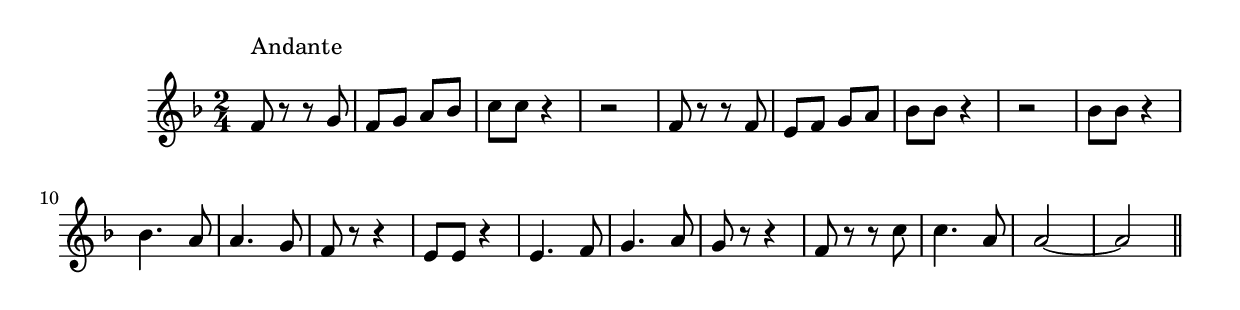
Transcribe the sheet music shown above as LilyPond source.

\version "2.14.0"
%{\header {
  composer = "B. Crowell"
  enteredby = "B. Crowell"
}%}
\score{{\key f \major
\time 2/4
%{\tempo 4=120
%}\relative f' {
  f8^\markup{\column { "Andante" " " }} r r g | f g a bes | c c r4 | r2 |
  f,8 r r f | e f g a | bes bes r4 | r2 |
  bes8 bes r4 | bes4. a8 | a4. g8 | f8 r8 r4 |
  e8 e r4 | e4. f8 | g4. a8 | g8 r8 r4 |
  f8 r r c' | c4. a8 | a2~ | a2
  \bar "||"
}

}}